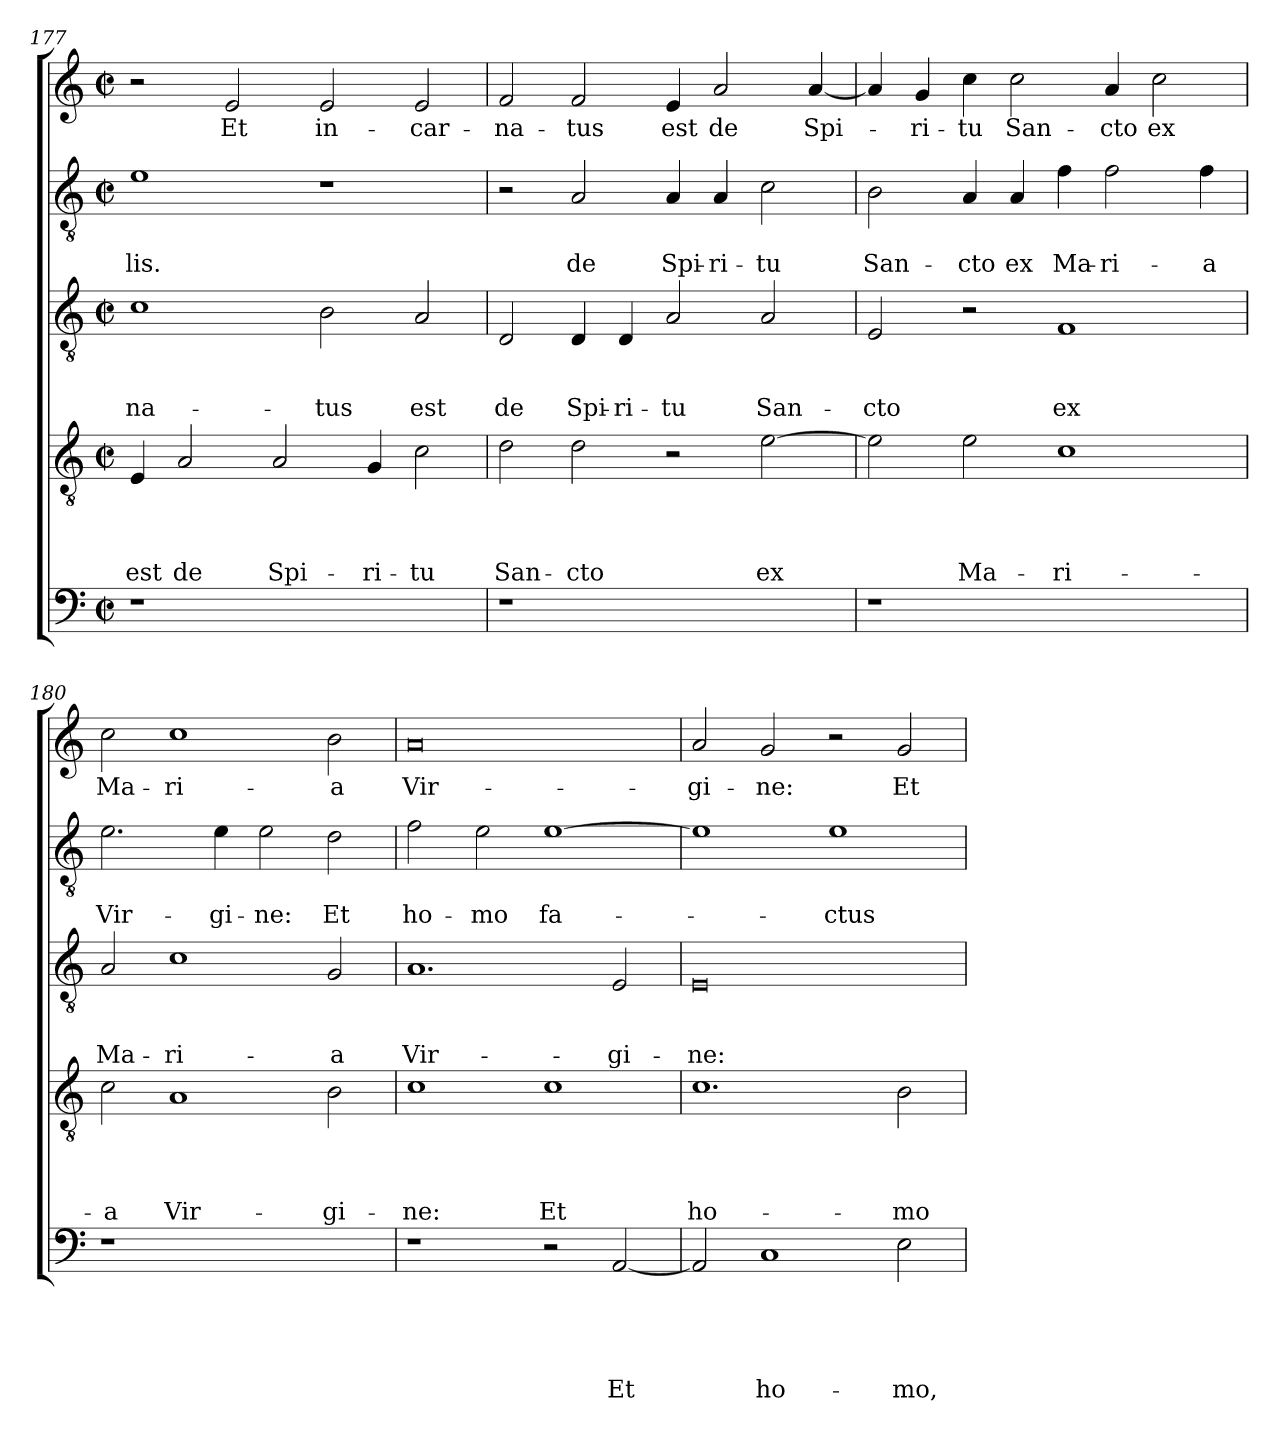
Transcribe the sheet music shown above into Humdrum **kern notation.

**kern	**text	**text	**text	**text	**text	**kern	**text	**text	**text	**text	**kern	**text	**text	**text	**kern	**text	**text	**kern	**text
*part5	*part5	*part5	*part5	*part5	*part5	*part4	*part4	*part4	*part4	*part4	*part3	*part3	*part3	*part3	*part2	*part2	*part2	*part1	*part1
*staff5	*staff5	*staff5	*staff5	*staff5	*staff5	*staff4	*staff4	*staff4	*staff4	*staff4	*staff3	*staff3	*staff3	*staff3	*staff2	*staff2	*staff2	*staff1	*staff1
*clefF4	*	*	*	*	*	*clefGv2	*	*	*	*	*clefGv2	*	*	*	*clefGv2	*	*	*clefG2	*
*k[]	*	*	*	*	*	*k[]	*	*	*	*	*k[]	*	*	*	*k[]	*	*	*k[]	*
*C:	*	*	*	*	*	*C:	*	*	*	*	*C:	*	*	*	*C:	*	*	*C:	*
*M2/2	*	*	*	*	*	*M2/2	*	*	*	*	*M2/2	*	*	*	*M2/2	*	*	*M2/2	*
*met(c|)	*	*	*	*	*	*met(c|)	*	*	*	*	*met(c|)	*	*	*	*met(c|)	*	*	*met(c|)	*
=177	=177	=177	=177	=177	=177	=177	=177	=177	=177	=177	=177	=177	=177	=177	=177	=177	=177	=177	=177
1r	.	.	.	.	.	4E/	.	.	.	est	1c	.	.	-na-	1e	.	-lis.	2r	.
.	.	.	.	.	.	2A/	.	.	.	de	.	.	.	.	.	.	.	.	.
.	.	.	.	.	.	.	.	.	.	.	.	.	.	.	.	.	.	2e/	Et
.	.	.	.	.	.	2A/	.	.	.	Spi-	.	.	.	.	.	.	.	.	.
1ryy	.	.	.	.	.	.	.	.	.	.	2B\	.	.	-tus	1r	.	.	2e/	in-
.	.	.	.	.	.	4G/	.	.	.	-ri-	.	.	.	.	.	.	.	.	.
.	.	.	.	.	.	2c\	.	.	.	-tu	2A/	.	.	est	.	.	.	2e/	-car-
=178	=178	=178	=178	=178	=178	=178	=178	=178	=178	=178	=178	=178	=178	=178	=178	=178	=178	=178	=178
1r	.	.	.	.	.	2d\	.	.	.	San-	2D/	.	.	de	2r	.	.	2f/	-na-
.	.	.	.	.	.	2d\	.	.	.	-cto	4D/	.	.	Spi-	2A/	.	de	2f/	-tus
.	.	.	.	.	.	.	.	.	.	.	4D/	.	.	-ri-	.	.	.	.	.
1ryy	.	.	.	.	.	2r	.	.	.	.	2A/	.	.	-tu	4A/	.	Spi-	4e/	est
.	.	.	.	.	.	.	.	.	.	.	.	.	.	.	4A/	.	-ri-	2a/	de
.	.	.	.	.	.	[2e\	.	.	.	ex	2A/	.	.	San-	2c\	.	-tu	.	.
.	.	.	.	.	.	.	.	.	.	.	.	.	.	.	.	.	.	[4a/	Spi-
!!LO:LB:g=z
=179	=179	=179	=179	=179	=179	=179	=179	=179	=179	=179	=179	=179	=179	=179	=179	=179	=179	=179	=179
1r	.	.	.	.	.	2e\]	.	.	.	.	2E/	.	.	-cto	2B\	.	San-	4a/]	.
.	.	.	.	.	.	.	.	.	.	.	.	.	.	.	.	.	.	4g/	-ri-
.	.	.	.	.	.	2e\	.	.	.	Ma-	2r	.	.	.	4A/	.	-cto	4cc\	-tu
.	.	.	.	.	.	.	.	.	.	.	.	.	.	.	4A/	.	ex	2cc\	San-
1ryy	.	.	.	.	.	1c	.	.	.	-ri-	1F	.	.	ex	4f\	.	Ma-	.	.
.	.	.	.	.	.	.	.	.	.	.	.	.	.	.	2f\	.	-ri-	4a/	-cto
.	.	.	.	.	.	.	.	.	.	.	.	.	.	.	.	.	.	2cc\	ex
.	.	.	.	.	.	.	.	.	.	.	.	.	.	.	4f\	.	-a	.	.
=180	=180	=180	=180	=180	=180	=180	=180	=180	=180	=180	=180	=180	=180	=180	=180	=180	=180	=180	=180
1r	.	.	.	.	.	2c\	.	.	.	-a	2A/	.	.	Ma-	2.e\	.	Vir-	2cc\	Ma-
.	.	.	.	.	.	1A	.	.	.	Vir-	1c	.	.	-ri-	.	.	.	1cc	-ri-
.	.	.	.	.	.	.	.	.	.	.	.	.	.	.	4e\	.	-gi-	.	.
1ryy	.	.	.	.	.	.	.	.	.	.	.	.	.	.	2e\	.	-ne:	.	.
.	.	.	.	.	.	2B\	.	.	.	-gi-	2G/	.	.	-a	2d\	.	Et	2b\	-a
=181	=181	=181	=181	=181	=181	=181	=181	=181	=181	=181	=181	=181	=181	=181	=181	=181	=181	=181	=181
1r	.	.	.	.	.	1c	.	.	.	-ne:	1.A	.	.	Vir-	2f\	.	ho-	0a	Vir-
.	.	.	.	.	.	.	.	.	.	.	.	.	.	.	2e\	.	-mo	.	.
2r	.	.	.	.	.	1c	.	.	.	Et	.	.	.	.	[1e	.	fa-	.	.
[2AA/	.	.	.	.	Et	.	.	.	.	.	2E/	.	.	-gi-	.	.	.	.	.
=182	=182	=182	=182	=182	=182	=182	=182	=182	=182	=182	=182	=182	=182	=182	=182	=182	=182	=182	=182
2AA/]	.	.	.	.	.	1.c	.	.	.	ho-	0E	.	.	-ne:	1e]	.	.	2a/	-gi-
1C	.	.	.	.	ho-	.	.	.	.	.	.	.	.	.	.	.	.	2g/	-ne:
.	.	.	.	.	.	.	.	.	.	.	.	.	.	.	1e	.	-ctus	2r	.
2E\	.	.	.	.	-mo,	2B\	.	.	.	-mo	.	.	.	.	.	.	.	2g/	Et
=	=	=	=	=	=	=	=	=	=	=	=	=	=	=	=	=	=	=	=
*-	*-	*-	*-	*-	*-	*-	*-	*-	*-	*-	*-	*-	*-	*-	*-	*-	*-	*-	*-
